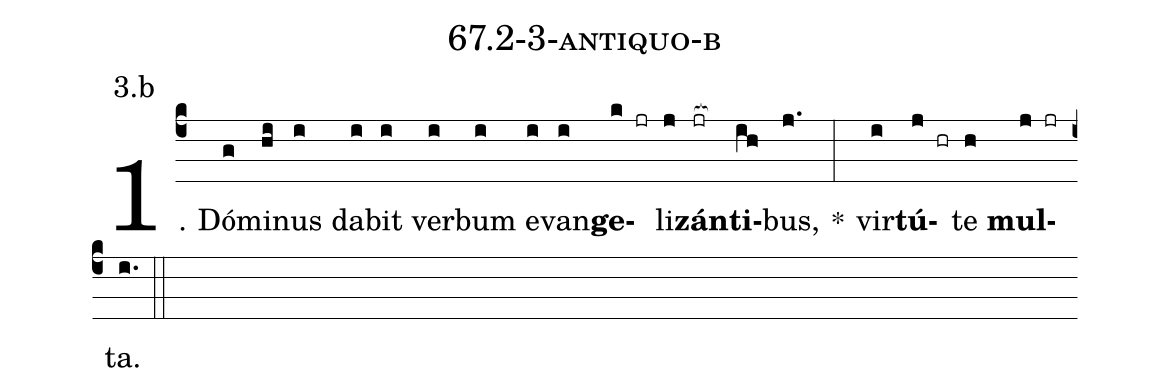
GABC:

name: 67.2-3-antiquo-b;
annotation: 3.b;
%%
(c4)1. Dó(g)mi(hi)nus(i) da(i)bit(i) ver(i)bum(i) e(i)van(i)<b>ge</b>(k jr)li(j)<b>zán</b>(jr[ocb:1{])<b>ti</b>(ih[ocb:0}])bus,(j.) *(:) vir(i)<b>tú</b>(j hr)te(h) <b>mul</b>(j jr)ta.(i.) (::)


%E(i) u(i) o(j) u(h) a(j) e.(i.) (::)
